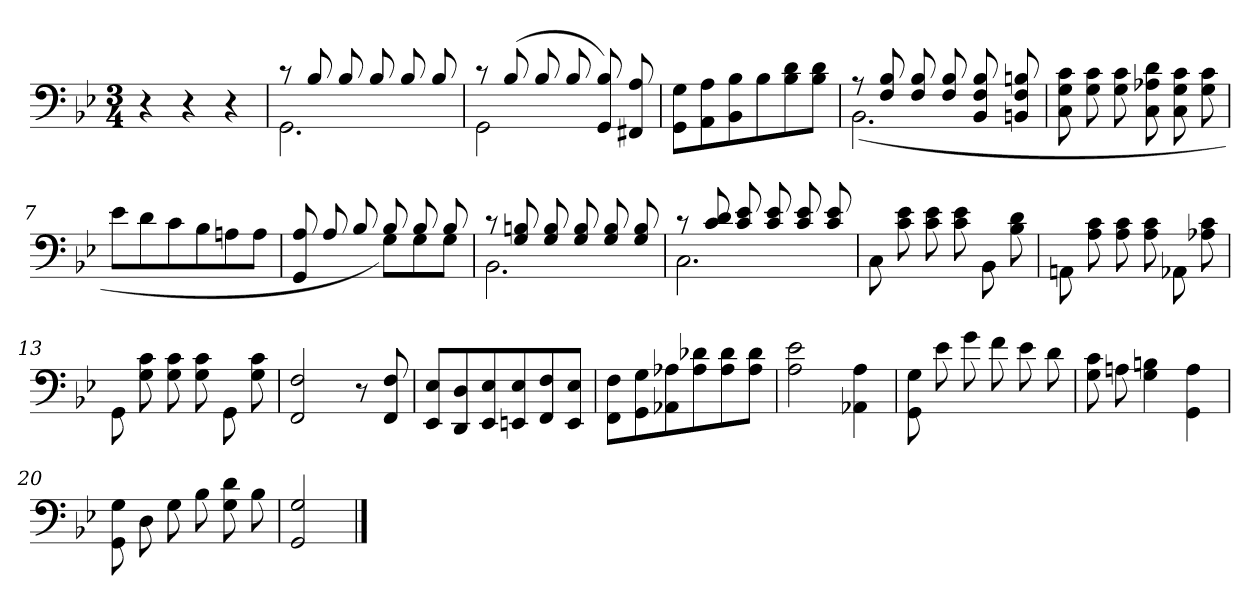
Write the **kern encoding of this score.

**kern
*part1
*staff1
*clefF4
*k[b-e-]
*M3/4
=1
4r
4r
4r
=2
*^
8r	2.GG\
8B-/	.
8B-/	.
8B-/	.
8B-/	.
8B-/	.
=3	=3
8r	2GG\
(8B-/	.
8B-/	.
8B-/	.
8GG/ 8B-/)	4ryy
8FF#X/ 8A/	.
*v	*v
=4
8GG\ 8G\L
8AA\ 8A\
8BB-\ 8B-\
8B-\
8B-\ 8d\
8B-\ 8d\J
=5
*^
8r	(2.BB-\
8F/ 8B-/	.
8F/ 8B-/	.
8F/ 8B-/	.
8BB-/ 8F/ 8B-/	.
8BBn/ 8F/ 8Bn/	.
*v	*v
=6
8C\ 8G\ 8c\
8G\ 8c\
8G\ 8c\
8C\ 8A-X\ 8d\
8C\ 8G\ 8c\
8G\ 8c\
=7
8e-\L
8d\
8c\
8B-\
8An\
8A\J
=8
*^
8GG/ 8A/	4.ryy
8A/	.
8B-/	.
8B-/	8G\L)
8B-/	8G\
8B-/	8G\J
=9	=9
8r	2.BB-\
8G/ 8Bn/	.
8G/ 8B/	.
8G/ 8B/	.
8G/ 8B/	.
8G/ 8B/	.
=10	=10
8r	2.C\
8c/ 8d/	.
8c/ 8e-/	.
8c/ 8e-/	.
8c/ 8e-/	.
8c/ 8e-/	.
*v	*v
=11
8C\
8c\ 8e-\
8c\ 8e-\
8c\ 8e-\
8BB-\
8B-\ 8d\
=12
8AAn\
8A\ 8c\
8A\ 8c\
8A\ 8c\
8AA-X\
8A-X\ 8c\
=13
8GG\
8G\ 8c\
8G\ 8c\
8G\ 8c\
8GG\
8G\ 8c\
=14
2FF/ 2F/
8r
8FF/ 8F/
=15
8EE-/ 8E-/L
8DD/ 8D/
8EE-/ 8E-/
8EEn/ 8E-/
8FF/ 8F/
8EE/ 8E-/J
=16
8FF\ 8F\L
8GG\ 8G\
8AA-X\ 8A-X\
8A-\ 8d-X\
8A-\ 8d-\
8A-\ 8d-\J
=17
2A\ 2e-\
4AA-X\ 4A\
=18
8GG\ 8G\
8e-\
8g\
8f\
8e-\
8d\
=19
8G\ 8c\
8An\
4G\ 4Bn\
4GG\ 4A\
=20
8GG\ 8G\
8D\
8G\
8B-\
8G\ 8d\
8B-\
=21
2GG/ 2G/
==
*-
